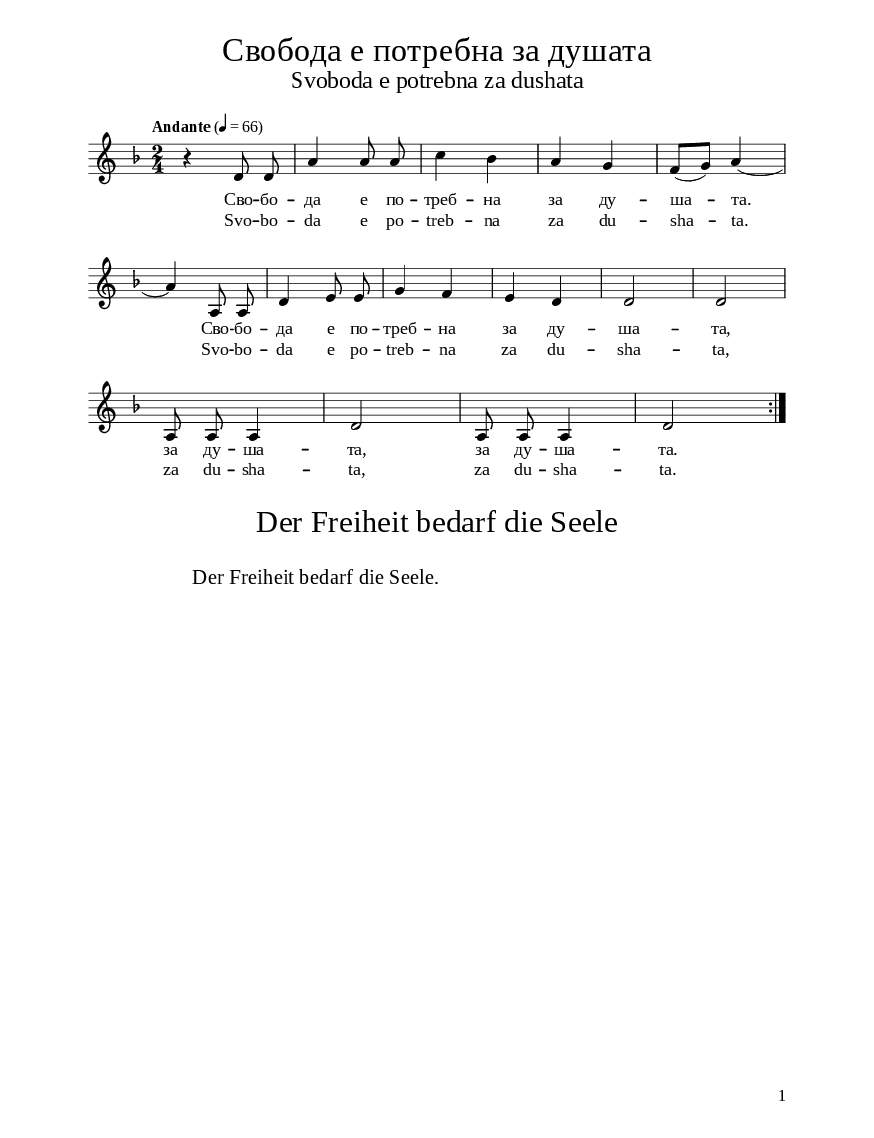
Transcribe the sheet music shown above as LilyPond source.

\version "2.22.1"

% include paper part and global functions
\include "include/globals.ily"

\bookpart {
  \include "include/bookpart-paper.ily"
  \score {
    \include "include/score-layout.ily"

    \new Voice \absolute {
      \clef treble
      \key d \minor
      \time 2/4
      \tempoFunc "Andante" 4 "66"
      \autoBeamOff
      \repeat volta 2 {
        r4  d'8  d'8 | % 2
        a'4  a'8  a'8 | % 3
        c''4  bes'4 | % 4
        a'4  g'4 | % 5
        f'8 ( [  g'8 ) ]  a'4 ~ \break | % 6
        a'4  a8  a8 |  % 7
        d'4  e'8  e'8 | % 8
        g'4  f'4 | % 9
        e'4  d'4 |
        d'2 | % 11
        d'2 | \break % 12
        a8  a8  a4 | % 13
        d'2 | % 14
        a8  a8  a4 | % 15
        d'2
      }
    }
    \addlyrics {
      Сво -- бо -- да е по -- треб -- на
      за ду -- ша -- та. Сво -- бо
      -- да е по -- треб -- на за ду --
      ша -- та, за ду -- ша -- та, за ду
      -- ша -- та.}
      \addlyrics {
        Svo -- bo -- da e po -- treb -- na
        za du -- sha -- ta. Svo -- bo
        -- da e po -- treb -- na za du --
        sha -- ta, za du -- sha -- ta, za du
        -- sha -- ta.}

        \header {
          title = \titleFunc "Свобода е потребна за душата" "Svoboda e potrebna za dushata"
        }

        \midi{}

      } % score

      

      % include foreign translation(s) of the song
      \version "2.20.0"

\markup \fill-line { \fontsize #6 "Der Freiheit bedarf die Seele" }
\markup \null
\markup \null
\markup \fontsize #+2.5 {
  \hspace #10
  \override #'(baseline-skip . 2)

  \column {
    \line { " " }

   \line { "Der Freiheit bedarf die Seele. " }

  }
}


    } % bookpart

    % Più mosso
    %
